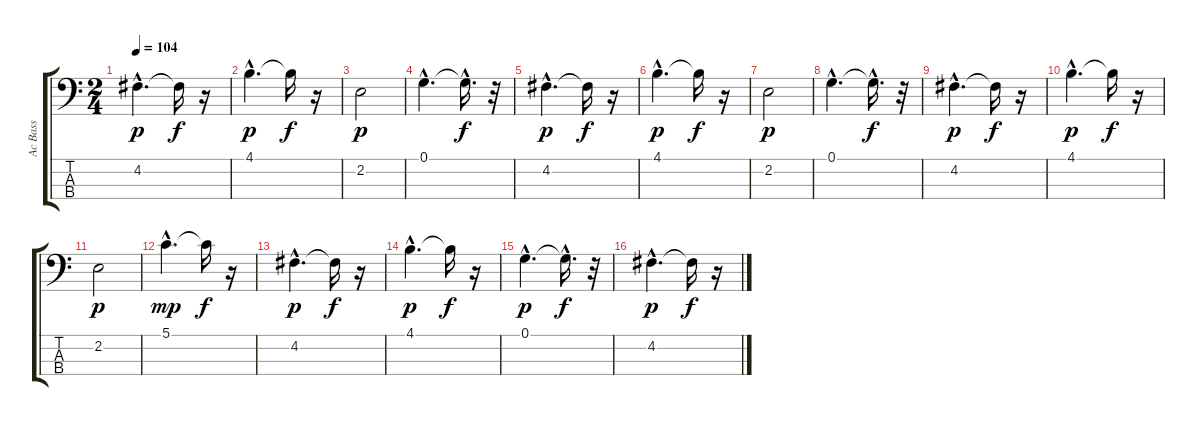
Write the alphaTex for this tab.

\track ("Ac Bass" "Ac Bass") {instrument acousticbass}
\staff {score tabs}
\tuning (G2 D2 A1 E1) {hide}
\ts (2 4)
\tempo 104
\clef f4
\ks c
4.2{hac}.4{d dy p} 4.2{t}.16{dy f} r.16 |
4.1{hac}.4{d dy p} 4.1{t}.16{dy f} r.16 |
2.2.2{dy p} |
0.1{hac}.4{d} 0.1{hac t}.16{d dy f} r.32 |
4.2{hac}.4{d dy p} 4.2{t}.16{dy f} r.16 |
4.1{hac}.4{d dy p} 4.1{t}.16{dy f} r.16 |
2.2.2{dy p} |
0.1{hac}.4{d} 0.1{hac t}.16{d dy f} r.32 |
4.2{hac}.4{d dy p} 4.2{t}.16{dy f} r.16 |
4.1{hac}.4{d dy p} 4.1{t}.16{dy f} r.16 |
2.2.2{dy p} |
5.1{hac}.4{d dy mp} 5.1{t}.16{dy f} r.16 |
4.2{hac}.4{d dy p} 4.2{t}.16{dy f} r.16 |
4.1{hac}.4{d dy p} 4.1{t}.16{dy f} r.16 |
0.1{hac}.4{d dy p} 0.1{hac t}.16{d dy f} r.32 |
4.2{hac}.4{d dy p} 4.2{t}.16{dy f} r.16
